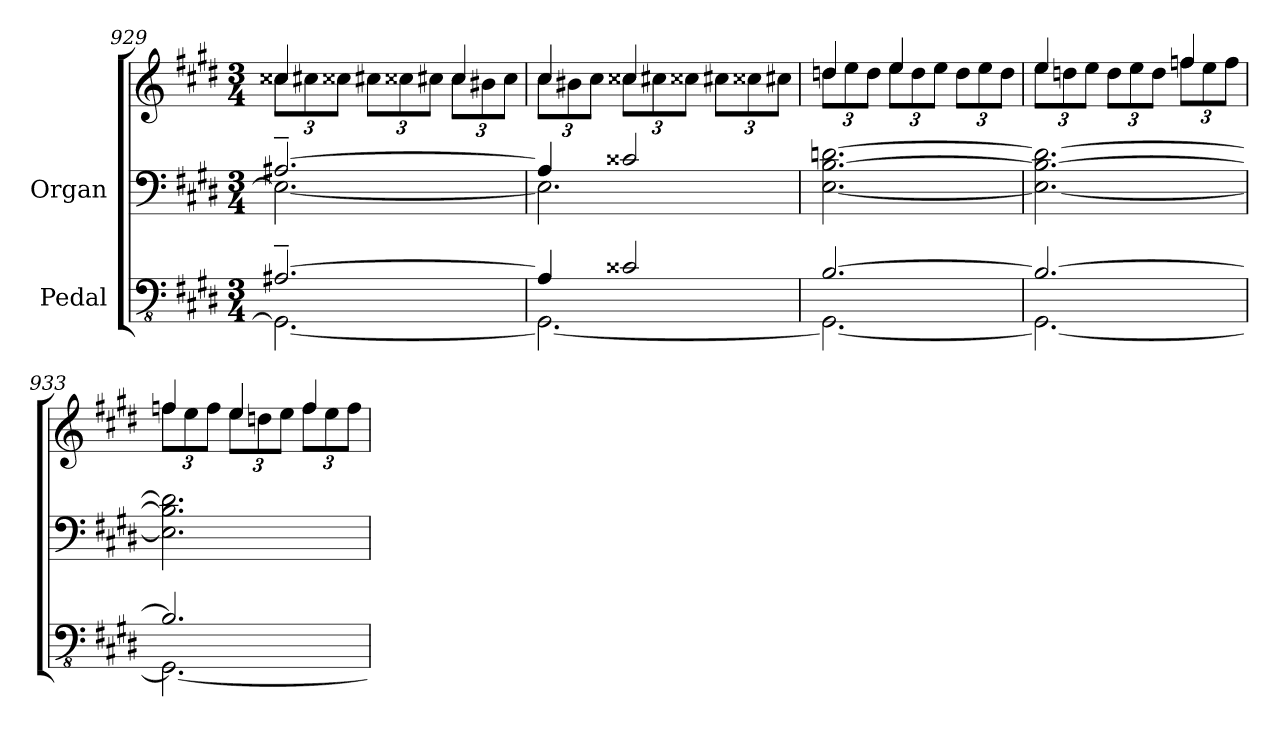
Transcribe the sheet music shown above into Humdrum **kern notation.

**kern	**kern	**kern
*part2	*part1	*part1
*staff3	*staff2	*staff1
*I"Pedal	*I"Organ	*
*clefFv4	*clefF4	*clefG2
*k[f#c#g#d#]	*k[f#c#g#d#]	*k[f#c#g#d#]
*M3/4	*M3/4	*M3/4
=929	=929	=929
*^	*^	*^
*	*	*	*	*	*Xbrackettup
[2.AA#X~/	2.GGG#\_	[2.A#X~/	2.E##\_	4cc##X/	12cc##\L
.	.	.	.	.	12cc#X\
.	.	.	.	.	12cc##X\J
.	.	.	.	4ryy	12cc#X\L
.	.	.	.	.	12cc##X\
.	.	.	.	.	12cc#X\J
.	.	.	.	4cc#/	12cc#\L
.	.	.	.	.	12b#X\
.	.	.	.	.	12cc#\J
!!LO:LB:g=z	!!
=930	=930	=930	=930	=930	=930
4AA#/]	2.GGG#\_	4A#/]	2.E##\]	4cc#/	12cc#\L
.	.	.	.	.	12b#X\
.	.	.	.	.	12cc#\J
2C##X/	.	2c##X/	.	4cc##X/	12cc##\L
.	.	.	.	.	12cc#X\
.	.	.	.	.	12cc##X\J
.	.	.	.	4ryy	12cc#X\L
.	.	.	.	.	12cc##X\
.	.	.	.	.	12cc#X\J
*	*	*v	*v	*	*
=931	=931	=931	=931	=931
[2.BB/	2.GGG#\_	[2.E\ [2.B\ [2.dn\	4ddn/	12dd\L
.	.	.	.	12ee\
.	.	.	.	12dd\J
.	.	.	4ee/	12ee\L
.	.	.	.	12dd\
.	.	.	.	12ee\J
.	.	.	4ryy	12dd\L
.	.	.	.	12ee\
.	.	.	.	12dd\J
=932	=932	=932	=932	=932
2.BB/_	2.GGG#\_	2.E\_ 2.B\_ 2.d\_	4ee/	12ee\L
.	.	.	.	12ddn\
.	.	.	.	12ee\J
.	.	.	4ryy	12dd\L
.	.	.	.	12ee\
.	.	.	.	12dd\J
.	.	.	4ffn/	12ff\L
.	.	.	.	12ee\
.	.	.	.	12ff\J
=933	=933	=933	=933	=933
2.BB/]	2.GGG#\_	2.E\] 2.B\] 2.d\]	4ffn/	12ff\L
.	.	.	.	12ee\
.	.	.	.	12ff\J
.	.	.	4ee/	12ee\L
.	.	.	.	12ddn\
.	.	.	.	12ee\J
.	.	.	4ff/	12ff\L
.	.	.	.	12ee\
.	.	.	.	12ff\J
*v	*v	*	*v	*v
=	=	=
*-	*-	*-
